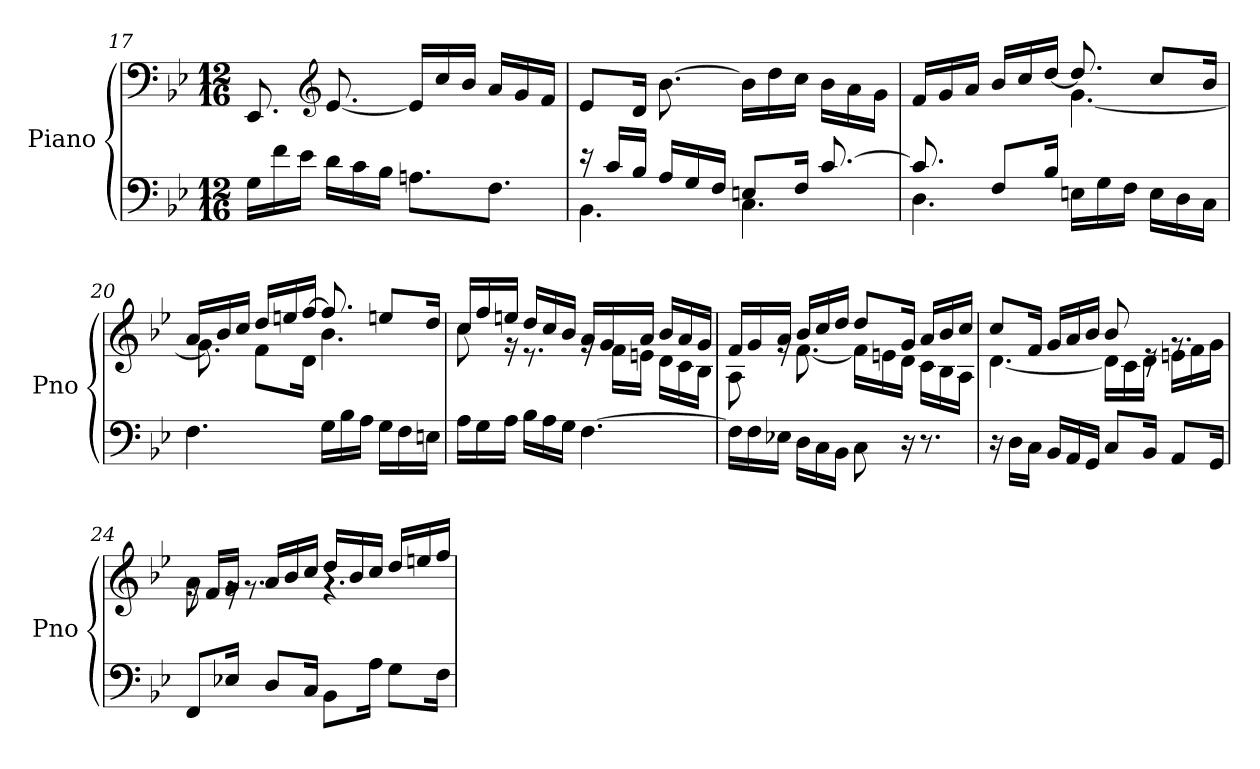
**kern	**kern
*part1	*part1
*staff2	*staff1
*I"Piano	*
*I'Pno	*
!!LO:PB:g=z
*clefF4	*clefF4
*k[b-e-]	*k[b-e-]
*M12/16	*M12/16
=17	=17
16G\LL	8.EE-/
16f\	.
16e-\JJ	.
*	*clefG2
16d\LL	[8.e-/
16c\	.
16B-\JJ	.
8.An\L	16e-/LL]
.	16cc/
.	16b-/JJ
8.F\J	16a/LL
.	16g/
.	16f/JJ
=18	=18
*^	*
16r	4.BB-\	8e-/L
16c/LL	.	.
16B-/JJ	.	16d/Jk
16A/LL	.	[8.b-\
16G/	.	.
16F/JJ	.	.
8En/L	4.C\	16b-\LL]
.	.	16dd\
16F/Jk	.	16cc\JJ
[8.c/	.	16b-\LL
.	.	16a\
.	.	16g\JJ
=19	=19	=19
*	*	*^
8.c/]	4.D\	16f/LL	4.ryy
.	.	16g/	.
.	.	16a/JJ	.
8F/L	.	16b-/LL	.
.	.	16cc/	.
16B-/Jk	.	[16dd/JJ	.
16En\LL	4.ryy	8.dd/]	[4.g\
16G\	.	.	.
16F\JJ	.	.	.
16E\LL	.	8cc/L	.
16D\	.	.	.
16C\JJ	.	16b-/Jk	.
*v	*v	*	*
!!LO:LB:g=z	!!
=20	=20	=20
4.F\	16a/LL	8.g\]
.	16b-/	.
.	16cc/JJ	.
.	16dd/LL	8f\L
.	16een/	.
.	[16ff/JJ	16d\Jk
16G\LL	8.ff/]	4.b-\
16B-\	.	.
16A\JJ	.	.
16G\LL	8een/L	.
16F\	.	.
16En\JJ	16dd/Jk	.
=21	=21	=21
16A\LL	16cc/LL	8cc\
16G\	16ff/	.
16A\JJ	16een/JJ	16r
16B-\LL	16dd/LL	8.r
16A\	16cc/	.
16G\JJ	16b-/JJ	.
[4.F\	16a/LL	16rg
.	16g/	16f\LL
.	16a/JJ	16en\JJ
.	16b-/LL	16d\LL
.	16a/	16c\
.	16g/JJ	16B-\JJ
=22	=22	=22
16F\LL]	16f/LL	8A\
16F\	16g/	.
16E-X\JJ	16a/JJ	16rg
16D\LL	16b-/LL	[8.f\
16C\	16cc/	.
16BB-\JJ	16dd/JJ	.
8C\	8dd/L	16f\LL]
.	.	16en\
16r	16g/Jk	16d\JJ
8.r	16a/LL	16c\LL
.	16b-/	16B-\
.	16cc/JJ	16A\JJ
!!LO:LB:g=z	!!
=23	=23	=23
16r	8cc/L	[4.d\
16D\LL	.	.
16C\JJ	16f/Jk	.
16BB-/LL	16g/LL	.
16AA/	16a/	.
16GG/JJ	16b-/JJ	.
8C/L	8b-/	16d\LL]
.	.	16c\
16BB-/Jk	16re	16d\JJ
8AA/L	8.rg	16en\LL
.	.	16f\
16GG/Jk	.	16g\JJ
=24	=24	=24
8FF/L	16rg	8a\
.	16f/LL	.
16E-X/Jk	16g/JJ	16rg
8D/L	16a/LL	8.rg
.	16b-/	.
16C/Jk	16cc/JJ	.
8BB-\L	16dd/LL	4.rg
.	16b-/	.
16A\Jk	16cc/JJ	.
8G\L	16dd/LL	.
.	16een/	.
16F\Jk	16ff/JJ	.
*	*v	*v
=	=
*-	*-
